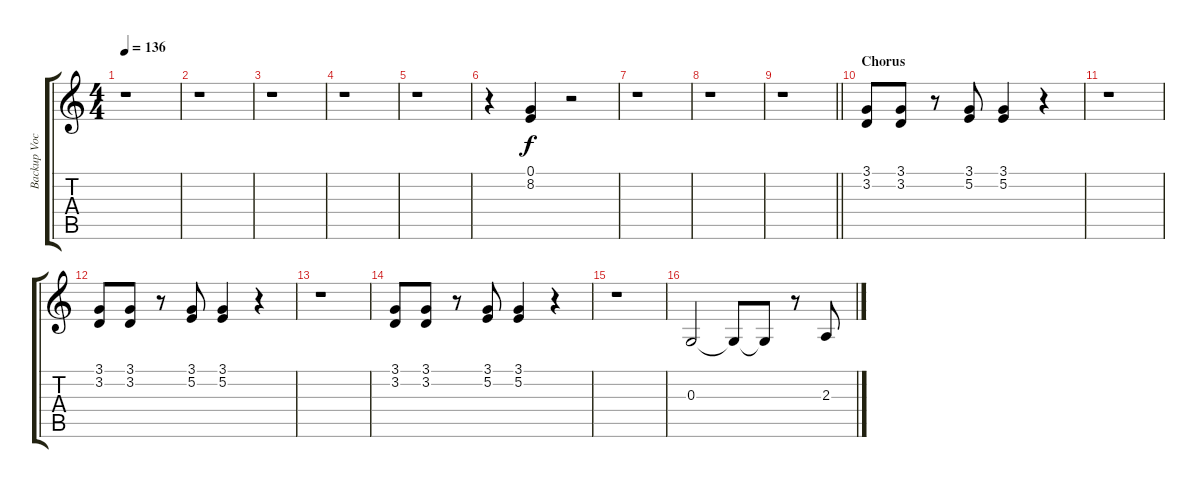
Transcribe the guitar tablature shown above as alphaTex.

\track ("Backup Vocals" "Backup Voc") {instrument tenorsax}
\staff {score tabs}
\tuning (E4 B3 G3 D3 A2 E2) {hide}
\ts (4 4)
\tempo 136
\clef g2
\ks c
r.1{dy f} |
r.1 |
r.1 |
r.1 |
r.1 |
r.4 (0.1 8.2).4 r.2 |
r.1 |
r.1 |
\barLineRight lightlight
r.1 |
\section ("" "Chorus")
(3.1 3.2).8 (3.1 3.2).8 r.8 (3.1 5.2).8 (3.1 5.2).4 r.4 |
r.1 |
(3.1 3.2).8 (3.1 3.2).8 r.8 (3.1 5.2).8 (3.1 5.2).4 r.4 |
r.1 |
(3.1 3.2).8 (3.1 3.2).8 r.8 (3.1 5.2).8 (3.1 5.2).4 r.4 |
r.1 |
0.3.2 0.3{t}.8 0.3{t}.8 r.8 2.3.8
